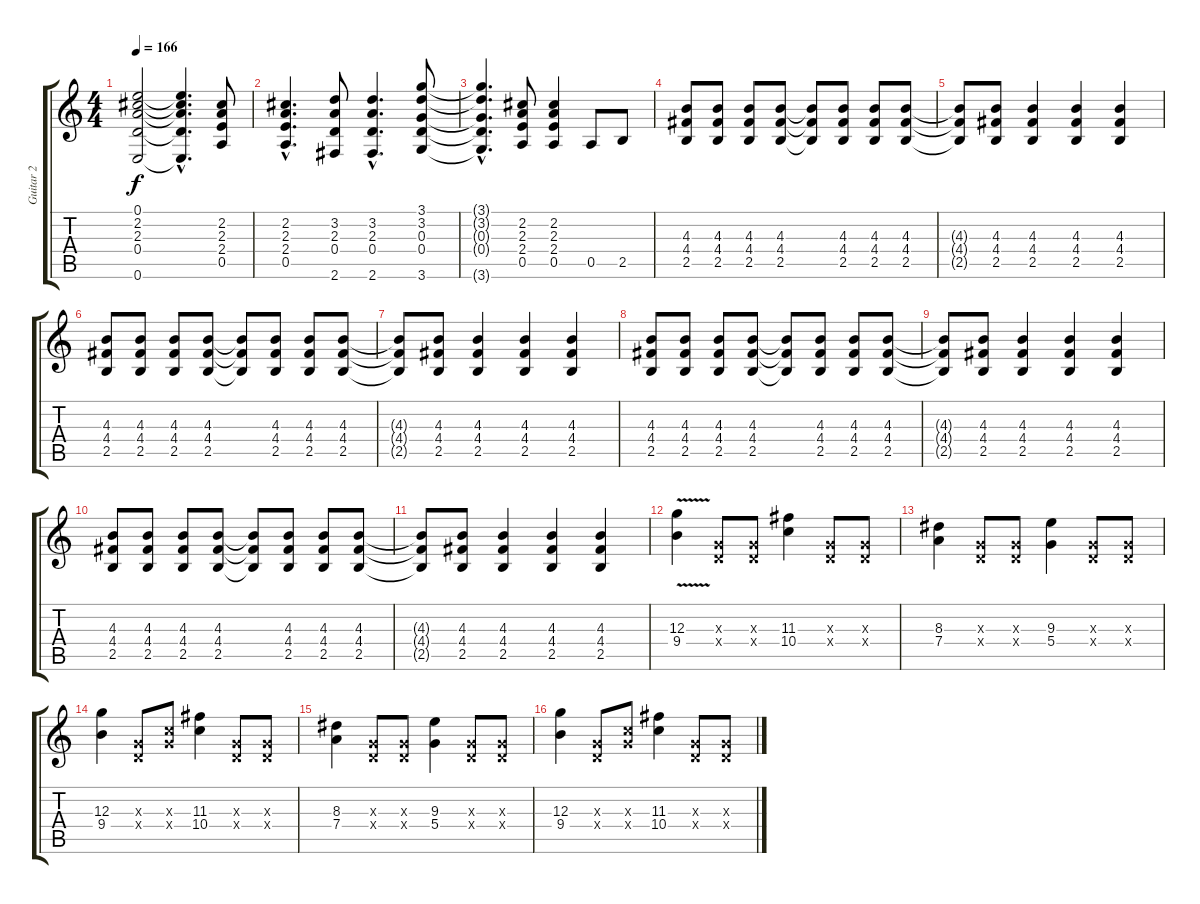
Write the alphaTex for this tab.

\track ("Guitar 2" "Guitar 2") {instrument distortionguitar}
\staff {score tabs}
\tuning (E4 B3 G3 D3 A2 E2) {hide}
\ts (4 4)
\tempo 166
\clef g2
\ks c
(0.1{t} 2.2{t} 2.3{t} 0.4{t} 0.6{t}).2{dy f} (0.1{hac t} 2.2{hac t} 2.3{hac t} 0.4{hac t} 0.6{hac t}).4{d} (2.2 2.3 2.4 0.5).8 |
(2.2{hac} 2.3{hac} 2.4{hac} 0.5{hac}).4{d} (3.2 2.3 0.4 2.6).8 (3.2{hac} 2.3{hac} 0.4{hac} 2.6{hac}).4{d} (3.1 3.2 0.3 0.4 3.6).8 |
(3.1{hac t} 3.2{hac t} 0.3{hac t} 0.4{hac t} 3.6{hac t}).4{d} (2.2 2.3 2.4 0.5).8 (2.2 2.3 2.4 0.5).4 0.5.8 2.5.8 |
(4.3 4.4 2.5).8 (4.3 4.4 2.5).8 (4.3 4.4 2.5).8 (4.3 4.4 2.5).8 (4.3{t} 4.4{t} 2.5{t}).8 (4.3 4.4 2.5).8 (4.3 4.4 2.5).8 (4.3 4.4 2.5).8 |
(4.3{t} 4.4{t} 2.5{t}).8 (4.3 4.4 2.5).8 (4.3 4.4 2.5).4 (4.3 4.4 2.5).4 (4.3 4.4 2.5).4 |
(4.3 4.4 2.5).8 (4.3 4.4 2.5).8 (4.3 4.4 2.5).8 (4.3 4.4 2.5).8 (4.3{t} 4.4{t} 2.5{t}).8 (4.3 4.4 2.5).8 (4.3 4.4 2.5).8 (4.3 4.4 2.5).8 |
(4.3{t} 4.4{t} 2.5{t}).8 (4.3 4.4 2.5).8 (4.3 4.4 2.5).4 (4.3 4.4 2.5).4 (4.3 4.4 2.5).4 |
(4.3 4.4 2.5).8 (4.3 4.4 2.5).8 (4.3 4.4 2.5).8 (4.3 4.4 2.5).8 (4.3{t} 4.4{t} 2.5{t}).8 (4.3 4.4 2.5).8 (4.3 4.4 2.5).8 (4.3 4.4 2.5).8 |
(4.3{t} 4.4{t} 2.5{t}).8 (4.3 4.4 2.5).8 (4.3 4.4 2.5).4 (4.3 4.4 2.5).4 (4.3 4.4 2.5).4 |
(4.3 4.4 2.5).8 (4.3 4.4 2.5).8 (4.3 4.4 2.5).8 (4.3 4.4 2.5).8 (4.3{t} 4.4{t} 2.5{t}).8 (4.3 4.4 2.5).8 (4.3 4.4 2.5).8 (4.3 4.4 2.5).8 |
(4.3{t} 4.4{t} 2.5{t}).8 (4.3 4.4 2.5).8 (4.3 4.4 2.5).4 (4.3 4.4 2.5).4 (4.3 4.4 2.5).4 |
(12.3{v} 9.4{v}).4 (0.3{x} 0.4{x}).8 (0.3{x} 0.4{x}).8 (11.3 10.4).4 (0.3{x} 0.4{x}).8 (0.3{x} 0.4{x}).8 |
(8.3 7.4).4 (0.3{x} 0.4{x}).8 (0.3{x} 0.4{x}).8 (9.3 5.4).4 (0.3{x} 0.4{x}).8 (0.3{x} 0.4{x}).8 |
(12.3 9.4).4 (0.3{x} 0.4{x}).8 (0.3{x} 10.4{x}).8 (11.3 10.4).4 (0.3{x} 0.4{x}).8 (0.3{x} 0.4{x}).8 |
(8.3 7.4).4 (0.3{x} 0.4{x}).8 (0.3{x} 0.4{x}).8 (9.3 5.4).4 (0.3{x} 0.4{x}).8 (0.3{x} 0.4{x}).8 |
(12.3 9.4).4 (0.3{x} 0.4{x}).8 (0.3{x} 10.4{x}).8 (11.3 10.4).4 (0.3{x} 0.4{x}).8 (0.3{x} 0.4{x}).8
